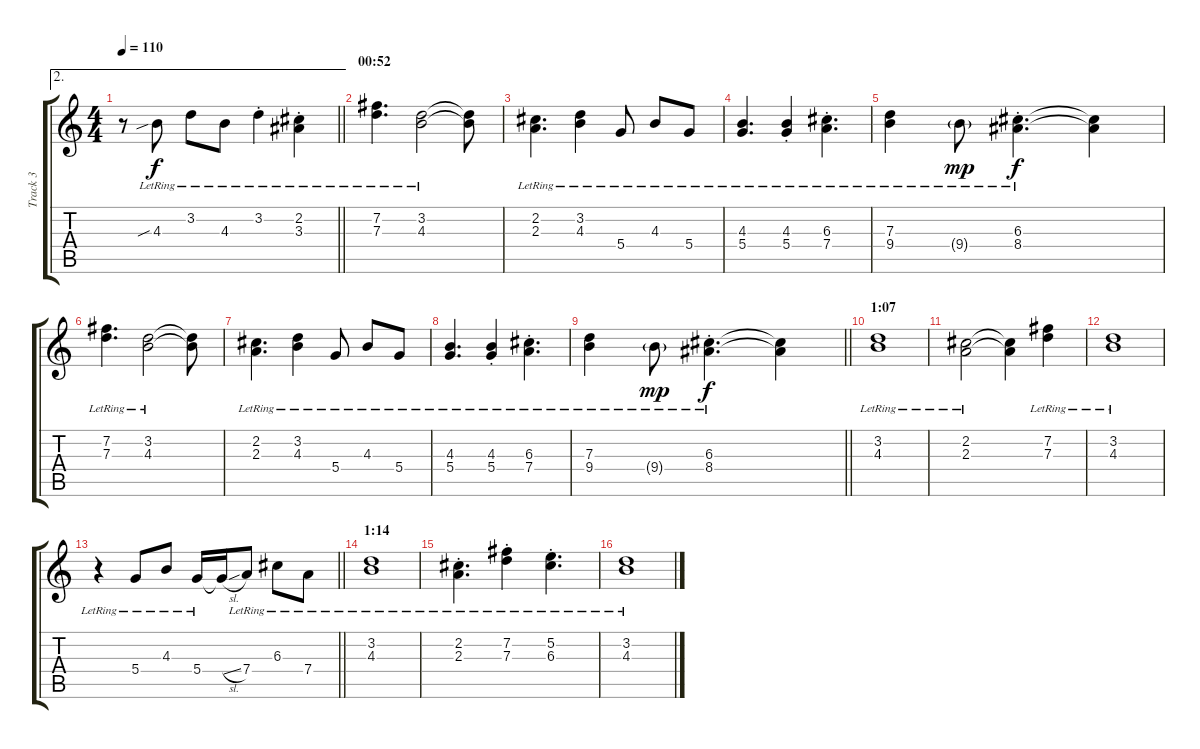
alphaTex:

\track ("Track 3" "Track 3") {instrument acousticguitarsteel}
\staff {score tabs}
\tuning (E4 B3 G3 D3 A2 E2) {hide}
\ae 2
\ts (4 4)
\tempo 110
\clef g2
\barLineRight lightlight
\ks c
r.8{dy f} 4.3{sib lr}.8 3.2{lr}.8 4.3{lr}.8 3.2{st lr}.4 (2.2{st lr} 3.3{st lr}).4 |
\section ("" "00:52")
(7.2{lr} 7.3{lr}).4{d} (3.2{lr} 4.3{lr}).2 (3.2{t} 4.3{t}).8 |
(2.2{lr} 2.3{lr}).4{d} (3.2{lr} 4.3{lr}).4 5.4{lr}.8 4.3{lr}.8 5.4{lr}.8 |
(4.3{lr} 5.4{lr}).4{d} (4.3{st lr} 5.4{st lr}).4 (6.3{st lr} 7.4{st lr}).4{d} |
(7.3{lr} 9.4{lr}).4 9.4{g lr}.8{dy mp} (6.3{st lr} 8.4{st lr}).4{d dy f} (6.3{t} 8.4{t}).4 |
(7.2{lr} 7.3{lr}).4{d} (3.2{lr} 4.3{lr}).2 (3.2{t} 4.3{t}).8 |
(2.2{lr} 2.3{lr}).4{d} (3.2{lr} 4.3{lr}).4 5.4{lr}.8 4.3{lr}.8 5.4{lr}.8 |
(4.3{lr} 5.4{lr}).4{d} (4.3{st lr} 5.4{st lr}).4 (6.3{st lr} 7.4{st lr}).4{d} |
\barLineRight lightlight
(7.3{lr} 9.4{lr}).4 9.4{g lr}.8{dy mp} (6.3{st lr} 8.4{st lr}).4{d dy f} (6.3{t} 8.4{t}).4 |
\section ("" "1:07")
(3.2{lr} 4.3{lr}).1 |
(2.2{lr} 2.3{lr}).2 (2.2{t} 2.3{t}).4 (7.2{lr} 7.3{lr}).4 |
(3.2{lr} 4.3{lr}).1 |
\barLineRight lightlight
r.4 5.4{lr}.8 4.3{lr}.8 5.4{lr}.16 5.4{sl t}.16 7.4{lr}.8 6.3{lr}.8 7.4{lr}.8 |
\section ("" "1:14")
(3.2{lr} 4.3{lr}).1 |
(2.2{st lr} 2.3{st lr}).4{d} (7.2{st lr} 7.3{st lr}).4 (5.2{st lr} 6.3{st lr}).4{d} |
(3.2{lr} 4.3{lr}).1
